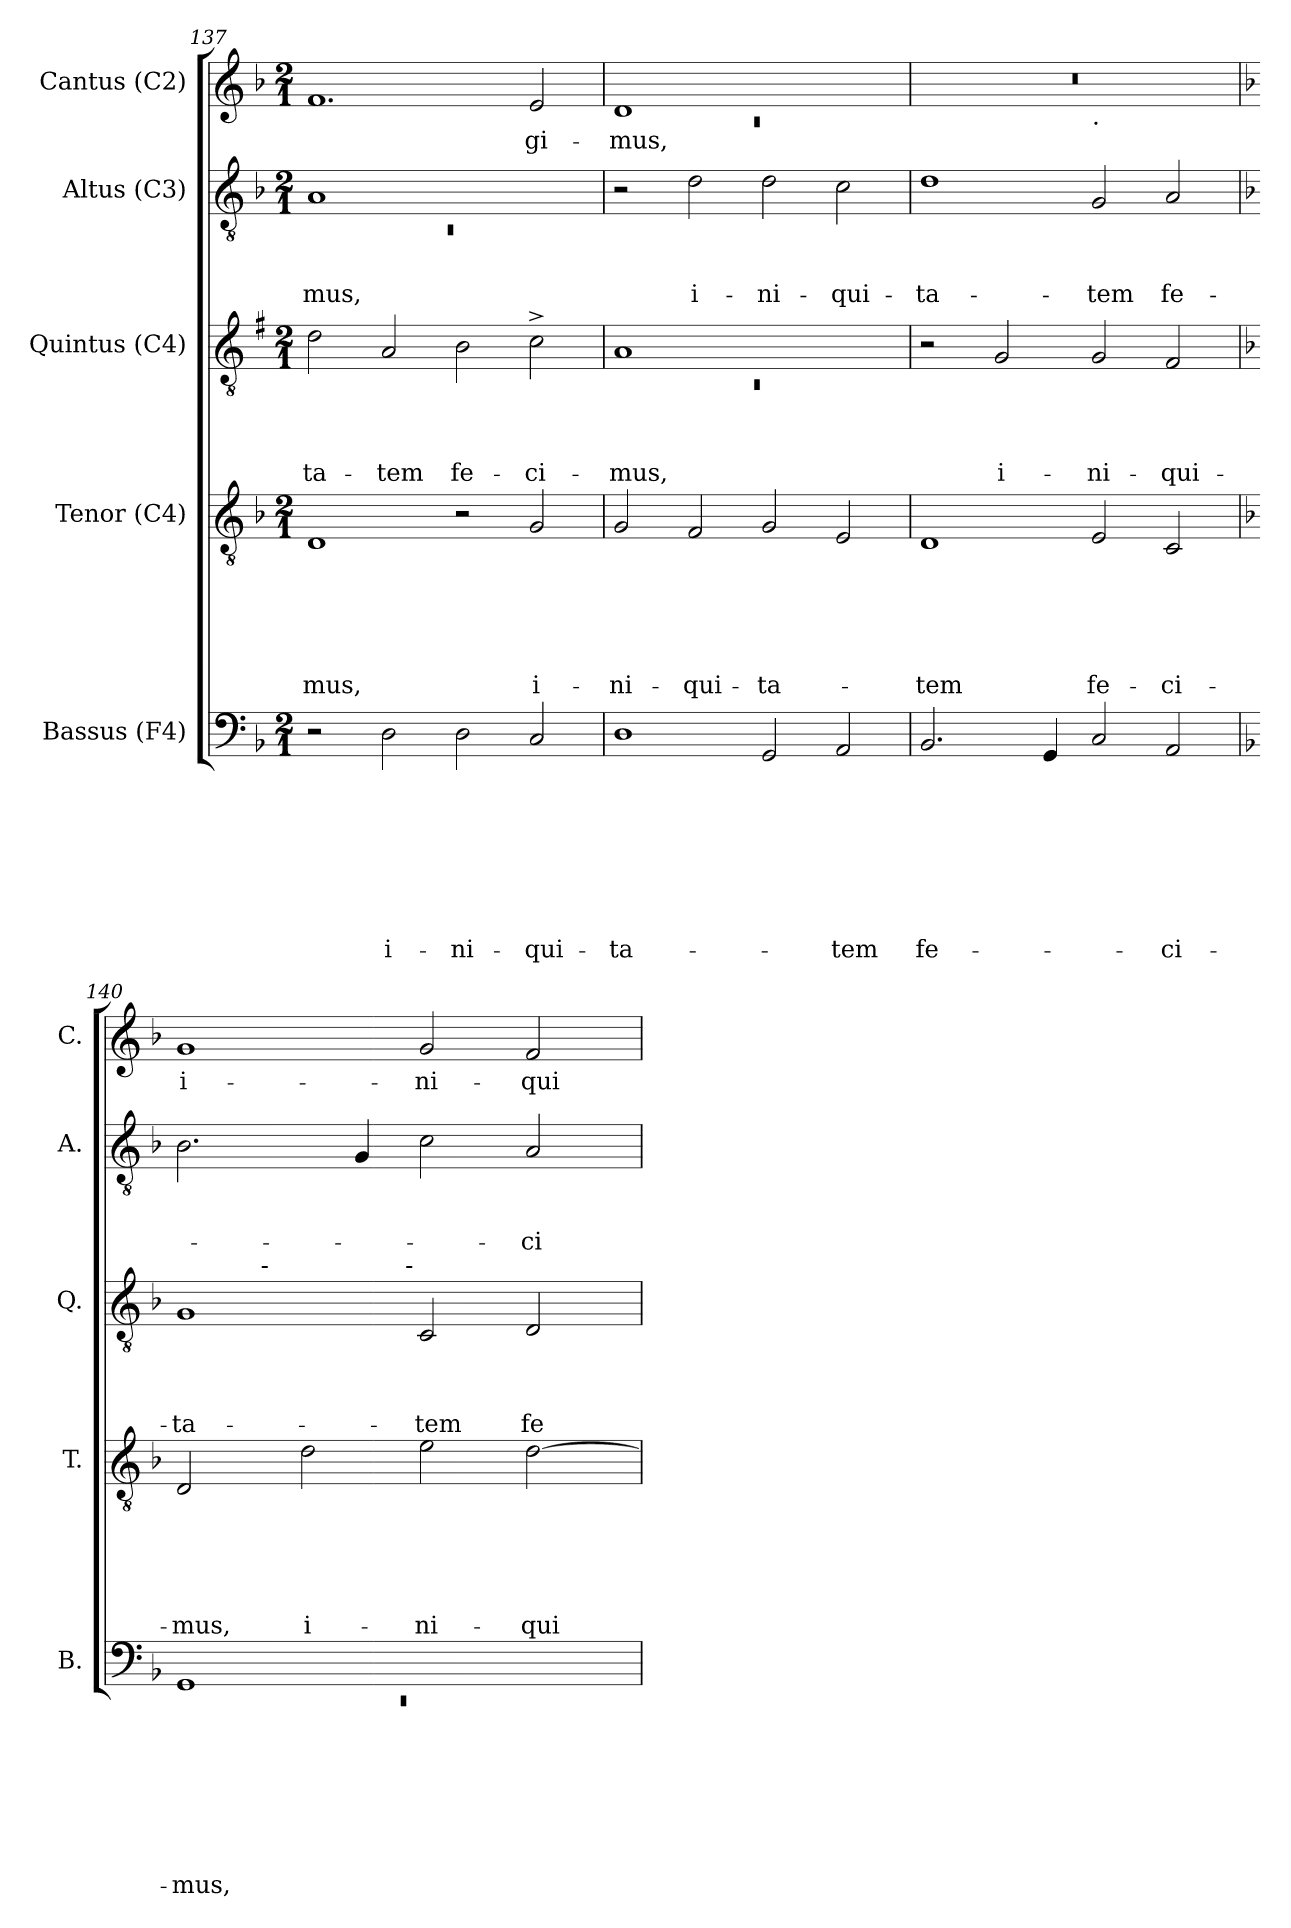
**kern	**text	**text	**text	**text	**text	**text	**text	**text	**kern	**text	**text	**text	**text	**text	**text	**kern	**text	**text	**text	**text	**kern	**text	**text	**text	**kern	**text
*part5	*part5	*part5	*part5	*part5	*part5	*part5	*part5	*part5	*part4	*part4	*part4	*part4	*part4	*part4	*part4	*part3	*part3	*part3	*part3	*part3	*part2	*part2	*part2	*part2	*part1	*part1
*staff5	*staff5	*staff5	*staff5	*staff5	*staff5	*staff5	*staff5	*staff5	*staff4	*staff4	*staff4	*staff4	*staff4	*staff4	*staff4	*staff3	*staff3	*staff3	*staff3	*staff3	*staff2	*staff2	*staff2	*staff2	*staff1	*staff1
*I"Bassus (F4)	*	*	*	*	*	*	*	*	*I"Tenor (C4)	*	*	*	*	*	*	*I"Quintus (C4)	*	*	*	*	*I"Altus (C3)	*	*	*	*I"Cantus (C2)	*
*I'B.	*	*	*	*	*	*	*	*	*I'T.	*	*	*	*	*	*	*I'Q.	*	*	*	*	*I'A.	*	*	*	*I'C.	*
*clefF4	*	*	*	*	*	*	*	*	*clefGv2	*	*	*	*	*	*	*clefGv2	*	*	*	*	*clefGv2	*	*	*	*clefG2	*
*k[b-]	*	*	*	*	*	*	*	*	*k[b-]	*	*	*	*	*	*	*k[f#]	*	*	*	*	*k[b-]	*	*	*	*k[b-]	*
*F:	*	*	*	*	*	*	*	*	*F:	*	*	*	*	*	*	*G:	*	*	*	*	*F:	*	*	*	*F:	*
*M2/1	*	*	*	*	*	*	*	*	*M2/1	*	*	*	*	*	*	*M2/1	*	*	*	*	*M2/1	*	*	*	*M2/1	*
=137	=137	=137	=137	=137	=137	=137	=137	=137	=137	=137	=137	=137	=137	=137	=137	=137	=137	=137	=137	=137	=137	=137	=137	=137	=137	=137
*	*	*	*	*	*	*	*	*	*	*	*	*	*	*	*	*	*	*	*	*	*^	*	*	*	*	*
!	!	!	!	!	!	!	!	!	!	!	!	!	!	!	!LO:LY:b	!	!	!	!	!LO:LY:b	!	!LO:N:vis=1	!	!	!LO:LY:b	!	!
2r	.	.	.	.	.	.	.	.	1D	.	.	.	.	.	-mus,	2d\	.	.	.	-ta-	1A	0rC	.	.	-mus,	1.f	.
!	!	!	!	!	!	!	!	!LO:LY:b	!	!	!	!	!	!	!	!	!	!	!	!LO:LY:b	!	!	!	!	!	!	!
2D\	.	.	.	.	.	.	.	i-	.	.	.	.	.	.	.	2A/	.	.	.	-tem	.	.	.	.	.	.	.
!	!	!	!	!	!	!	!	!LO:LY:b	!	!	!	!	!	!	!	!	!	!	!	!LO:LY:b	!	!	!	!	!	!	!
2D\	.	.	.	.	.	.	.	-ni-	2r	.	.	.	.	.	.	2B\	.	.	.	fe-	1ryy	.	.	.	.	.	.
!	!	!	!	!	!	!	!	!LO:LY:b	!	!	!	!	!	!	!LO:LY:b	!	!	!	!	!LO:LY:b	!	!	!	!	!	!	!LO:LY:b
2C/	.	.	.	.	.	.	.	-qui-	2G/	.	.	.	.	.	i-	2c^>\	.	.	.	-ci-	.	.	.	.	.	2e/	-gi-
*	*	*	*	*	*	*	*	*	*	*	*	*	*	*	*	*	*	*	*	*	*v	*v	*	*	*	*	*
=138	=138	=138	=138	=138	=138	=138	=138	=138	=138	=138	=138	=138	=138	=138	=138	=138	=138	=138	=138	=138	=138	=138	=138	=138	=138	=138
*	*	*	*	*	*	*	*	*	*	*	*	*	*	*	*	*^	*	*	*	*	*	*	*	*	*^	*
!	!	!	!	!	!	!	!	!LO:LY:b	!	!	!	!	!	!	!LO:LY:b	!	!LO:N:vis=1	!	!	!	!LO:LY:b	!	!	!	!	!	!LO:N:vis=1	!LO:LY:b
1D	.	.	.	.	.	.	.	-ta-	2G/	.	.	.	.	.	-ni-	1A	0rC	.	.	.	-mus,	2r	.	.	.	1d	0rc	-mus,
!	!	!	!	!	!	!	!	!	!	!	!	!	!	!	!LO:LY:b	!	!	!	!	!	!	!	!	!	!LO:LY:b	!	!	!
.	.	.	.	.	.	.	.	.	2F/	.	.	.	.	.	-qui-	.	.	.	.	.	.	2d\	.	.	i-	.	.	.
!	!	!	!	!	!	!	!	!	!	!	!	!	!	!	!LO:LY:b	!	!	!	!	!	!	!	!	!	!LO:LY:b	!	!	!
2GG/	.	.	.	.	.	.	.	.	2G/	.	.	.	.	.	-ta-	1ryy	.	.	.	.	.	2d\	.	.	-ni-	1ryy	.	.
!	!	!	!	!	!	!	!	!LO:LY:b	!	!	!	!	!	!	!	!	!	!	!	!	!	!	!	!	!LO:LY:b	!	!	!
2AA/	.	.	.	.	.	.	.	-tem	2E/	.	.	.	.	.	.	.	.	.	.	.	.	2c\	.	.	-qui-	.	.	.
*	*	*	*	*	*	*	*	*	*	*	*	*	*	*	*	*v	*v	*	*	*	*	*	*	*	*	*	*	*
=139	=139	=139	=139	=139	=139	=139	=139	=139	=139	=139	=139	=139	=139	=139	=139	=139	=139	=139	=139	=139	=139	=139	=139	=139	=139	=139	=139
!	!	!	!	!	!	!	!	!LO:LY:b	!	!	!	!	!	!	!LO:LY:b	!	!	!	!	!	!	!	!	!LO:LY:b	!	!	!
2.BB-/	.	.	.	.	.	.	.	fe-	1D	.	.	.	.	.	-tem	2r	.	.	.	.	1d	.	.	-ta-	0r	1ryy	.
!	!	!	!	!	!	!	!	!	!	!	!	!	!	!	!	!	!	!	!	!LO:LY:b	!	!	!	!	!	!	!
.	.	.	.	.	.	.	.	.	.	.	.	.	.	.	.	2G/	.	.	.	i-	.	.	.	.	.	.	.
4GG/	.	.	.	.	.	.	.	.	.	.	.	.	.	.	.	.	.	.	.	.	.	.	.	.	.	.	.
!	!	!	!	!	!	!	!	!	!	!	!	!	!	!	!	!	!	!	!	!	!	!	!	!	!	!LO:TX:b:t=.	!
!	!	!	!	!	!	!	!	!	!	!	!	!	!	!	!LO:LY:b	!	!	!	!	!LO:LY:b	!	!	!	!LO:LY:b	!	!	!
2C/	.	.	.	.	.	.	.	.	2E/	.	.	.	.	.	fe-	2G/	.	.	.	-ni-	2G/	.	.	-tem	.	1ryy	.
!	!	!	!	!	!	!	!	!LO:LY:b	!	!	!	!	!	!	!LO:LY:b	!	!	!	!	!LO:LY:b	!	!	!	!LO:LY:b	!	!	!
2AA/	.	.	.	.	.	.	.	-ci-	2C/	.	.	.	.	.	-ci-	2F#/	.	.	.	-qui-	2A/	.	.	fe-	.	.	.
*	*	*	*	*	*	*	*	*	*	*	*	*	*	*	*	*	*	*	*	*	*	*	*	*	*v	*v	*
!!LO:LB:g=z
=140	=140	=140	=140	=140	=140	=140	=140	=140	=140	=140	=140	=140	=140	=140	=140	=140	=140	=140	=140	=140	=140	=140	=140	=140	=140	=140
*	*	*	*	*	*	*	*	*	*	*	*	*	*	*	*	*k[b-]	*	*	*	*	*	*	*	*	*	*
*	*	*	*	*	*	*	*	*	*	*	*	*	*	*	*	*F:	*	*	*	*	*	*	*	*	*	*
*^	*	*	*	*	*	*	*	*	*	*	*	*	*	*	*	*	*	*	*	*	*	*	*	*	*^	*
!	!LO:N:vis=1	!	!	!	!	!	!	!	!LO:LY:b	!	!	!	!	!	!	!LO:LY:b	!	!	!	!	!LO:LY:b	!	!	!	!	!	!	!LO:LY:b:rj
*	*	*	*	*	*	*	*	*	*	*	*	*	*	*	*	*	*^	*	*	*	*	*	*	*	*	*	*	*
*	*	*	*	*	*	*	*	*	*	*	*	*	*	*	*	*	*	*^	*	*	*	*	*	*	*	*	*v	*v	*
1GG	0rEE	.	.	.	.	.	.	.	-mus,	2D/	.	.	.	.	.	-mus,	1G	4ryy	2ryy	.	.	.	-ta-	2.B-\	.	.	.	1g	i-
.	.	.	.	.	.	.	.	.	.	.	.	.	.	.	.	.	.	16.ryy	.	.	.	.	.	.	.	.	.	.	.
!	!	!	!	!	!	!	!	!	!	!	!	!	!	!	!	!	!	!LO:TX:a:t=-	!	!	!	!	!	!	!	!	!	!	!
.	.	.	.	.	.	.	.	.	.	.	.	.	.	.	.	.	.	1ryy	.	.	.	.	.	.	.	.	.	.	.
!	!	!	!	!	!	!	!	!	!	!	!	!	!	!	!	!LO:LY:b	!	!	!	!	!	!	!	!	!	!	!	!	!
.	.	.	.	.	.	.	.	.	.	2d\	.	.	.	.	.	i-	.	.	4...ryy	.	.	.	.	.	.	.	.	.	.
.	.	.	.	.	.	.	.	.	.	.	.	.	.	.	.	.	.	.	.	.	.	.	.	4G/	.	.	.	.	.
!	!	!	!	!	!	!	!	!	!	!	!	!	!	!	!	!	!	!	!LO:TX:a:t=-	!	!	!	!	!	!	!	!	!	!
.	.	.	.	.	.	.	.	.	.	.	.	.	.	.	.	.	.	.	1ryy	.	.	.	.	.	.	.	.	.	.
!	!	!	!	!	!	!	!	!	!	!	!	!	!	!	!	!LO:LY:b	!	!	!	!	!	!	!LO:LY:b	!	!	!	!	!	!LO:LY:b
1ryy	.	.	.	.	.	.	.	.	.	2e\	.	.	.	.	.	-ni-	2C/	.	.	.	.	.	-tem	2c\	.	.	.	2g/	-ni-
.	.	.	.	.	.	.	.	.	.	.	.	.	.	.	.	.	.	2ryy	.	.	.	.	.	.	.	.	.	.	.
!	!	!	!	!	!	!	!	!	!	!	!	!	!	!	!	!LO:LY:b	!	!	!	!	!	!	!LO:LY:b	!	!	!	!LO:LY:b	!	!LO:LY:b
.	.	.	.	.	.	.	.	.	.	[>2d\	.	.	.	.	.	-qui-	2D/	.	.	.	.	.	fe-	2A/	.	.	-ci-	2f/	-qui-
.	.	.	.	.	.	.	.	.	.	.	.	.	.	.	.	.	.	8ryy	.	.	.	.	.	.	.	.	.	.	.
.	.	.	.	.	.	.	.	.	.	.	.	.	.	.	.	.	.	32ryy	32ryy	.	.	.	.	.	.	.	.	.	.
*v	*v	*	*	*	*	*	*	*	*	*	*	*	*	*	*	*	*v	*v	*v	*	*	*	*	*	*	*	*	*	*
=	=	=	=	=	=	=	=	=	=	=	=	=	=	=	=	=	=	=	=	=	=	=	=	=	=	=
*-	*-	*-	*-	*-	*-	*-	*-	*-	*-	*-	*-	*-	*-	*-	*-	*-	*-	*-	*-	*-	*-	*-	*-	*-	*-	*-
